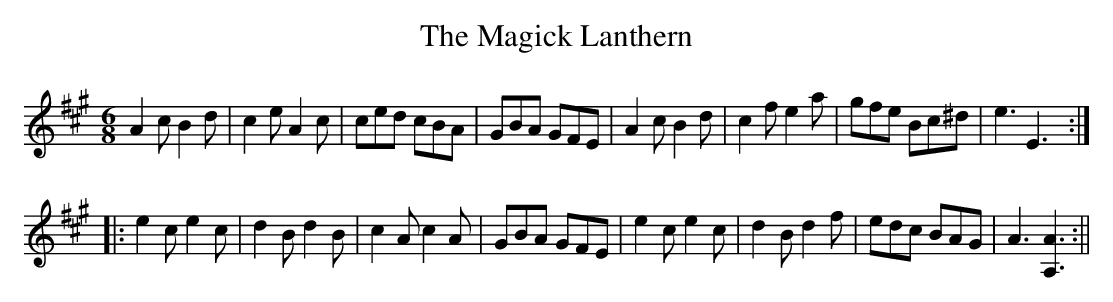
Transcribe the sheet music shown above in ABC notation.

X:1
T:Magick Lanthern, The
M:6/8
L:1/8
K:A
A2c B2d|c2e A2c|ced cBA|GBA GFE|A2c B2d|c2f e2a|gfe Bc^d|e3 E3:|
|:e2c e2c|d2B d2B|c2A c2A|GBA GFE|e2c e2c|d2B d2f|edc BAG|A3 [A,3A3]:||
